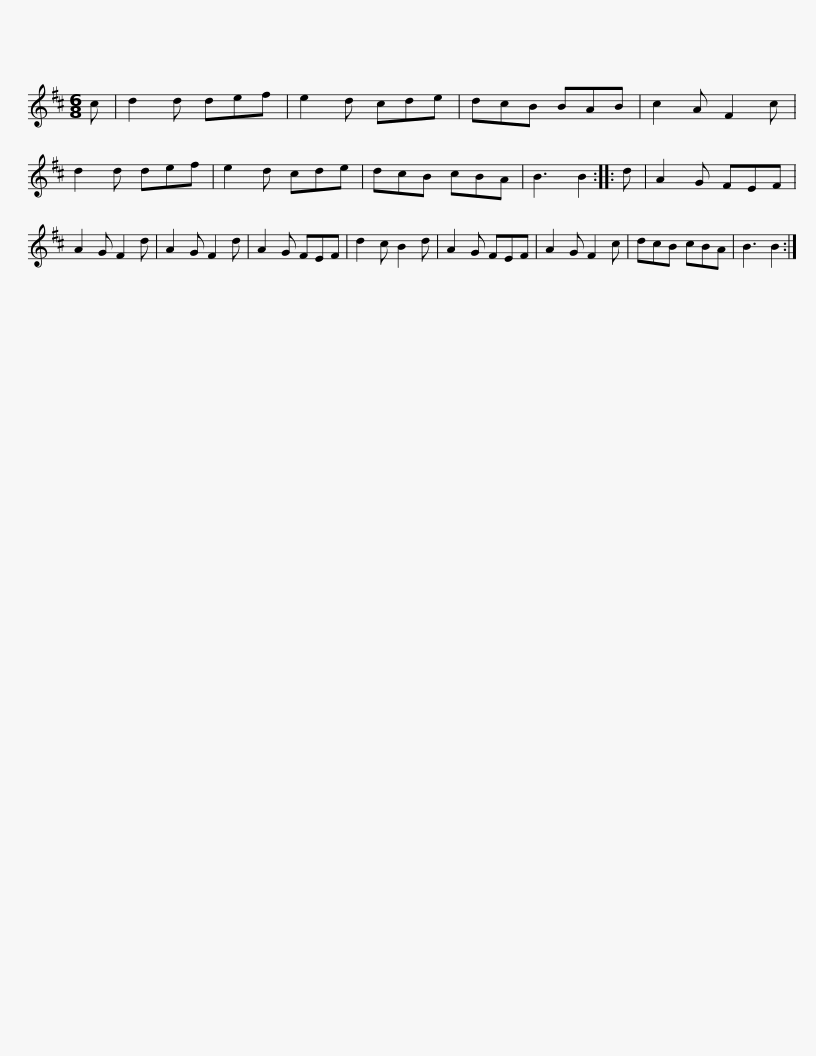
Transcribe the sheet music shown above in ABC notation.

X:1
L:1/8
M:6/8
I:linebreak $
K:D
V:1 treble
V:1
 c | d2 d def | e2 d cde | dcB BAB | c2 A F2 c | %5
 d2 d def | e2 d cde | dcB cBA | B3 B2 :: d |$ %10
 A2 G FEF | A2 G F2 d | A2 G F2 d | A2 G FEF | d2 c B2 d | %15
 A2 G FEF | A2 G F2 c | dcB cBA | B3 B2 :| %19
